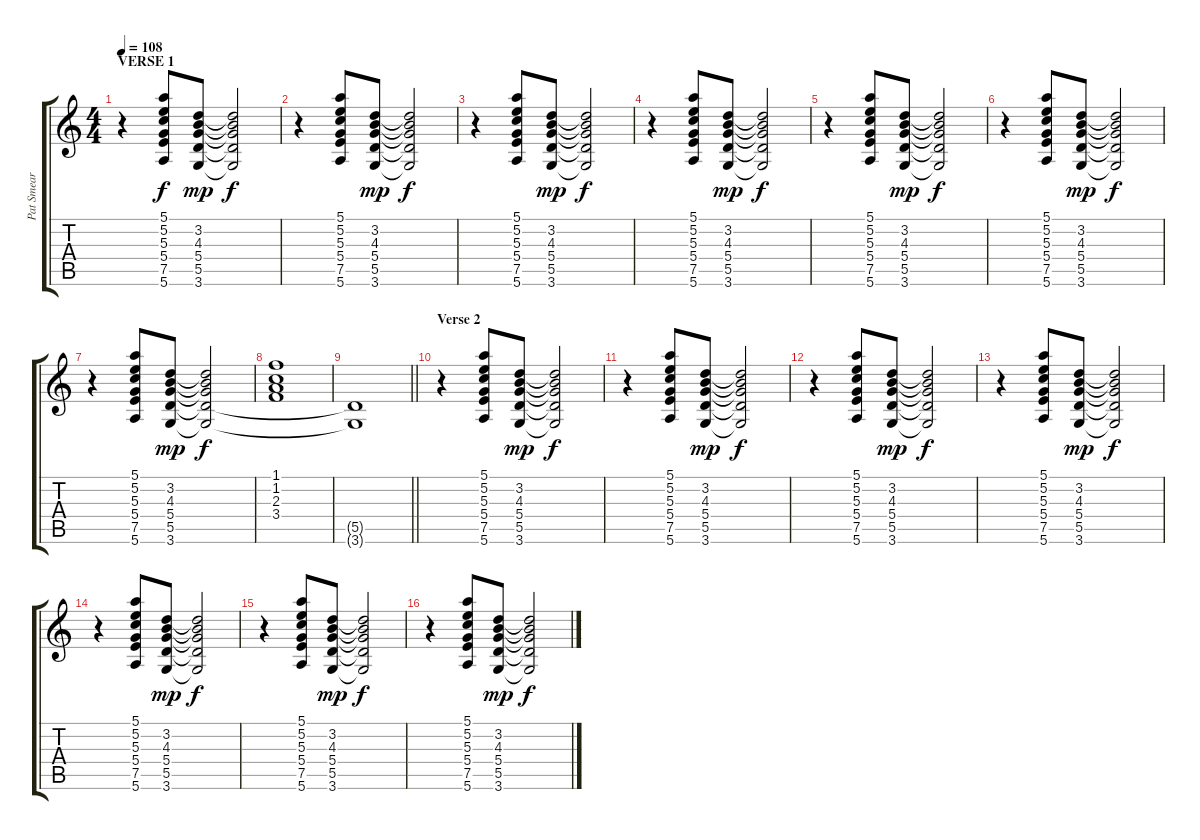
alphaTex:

\track ("Pat Smear" "Pat Smear") {instrument electricguitarjazz}
\staff {score tabs}
\tuning (E4 B3 G3 D3 A2 E2) {hide}
\ts (4 4)
\section ("" "VERSE 1")
\tempo 108
\clef g2
\ks c
r.4{dy f} (5.1 5.2 5.3 5.4 7.5 5.6).8 (3.2 4.3 5.4 5.5 3.6).8{dy mp} (3.2{t} 4.3{t} 5.4{t} 5.5{t} 3.6{t}).2{dy f} |
r.4 (5.1 5.2 5.3 5.4 7.5 5.6).8 (3.2 4.3 5.4 5.5 3.6).8{dy mp} (3.2{t} 4.3{t} 5.4{t} 5.5{t} 3.6{t}).2{dy f} |
r.4 (5.1 5.2 5.3 5.4 7.5 5.6).8 (3.2 4.3 5.4 5.5 3.6).8{dy mp} (3.2{t} 4.3{t} 5.4{t} 5.5{t} 3.6{t}).2{dy f} |
r.4 (5.1 5.2 5.3 5.4 7.5 5.6).8 (3.2 4.3 5.4 5.5 3.6).8{dy mp} (3.2{t} 4.3{t} 5.4{t} 5.5{t} 3.6{t}).2{dy f} |
r.4 (5.1 5.2 5.3 5.4 7.5 5.6).8 (3.2 4.3 5.4 5.5 3.6).8{dy mp} (3.2{t} 4.3{t} 5.4{t} 5.5{t} 3.6{t}).2{dy f} |
r.4 (5.1 5.2 5.3 5.4 7.5 5.6).8 (3.2 4.3 5.4 5.5 3.6).8{dy mp} (3.2{t} 4.3{t} 5.4{t} 5.5{t} 3.6{t}).2{dy f} |
r.4 (5.1 5.2 5.3 5.4 7.5 5.6).8 (3.2 4.3 5.4 5.5 3.6).8{dy mp} (3.2{t} 4.3{t} 5.4{t} 5.5{t} 3.6{t}).2{dy f} |
(1.1 1.2 2.3 3.4).1 |
\barLineRight lightlight
(5.5{t} 3.6{t}).1 |
\section ("" "Verse 2")
r.4 (5.1 5.2 5.3 5.4 7.5 5.6).8 (3.2 4.3 5.4 5.5 3.6).8{dy mp} (3.2{t} 4.3{t} 5.4{t} 5.5{t} 3.6{t}).2{dy f} |
r.4 (5.1 5.2 5.3 5.4 7.5 5.6).8 (3.2 4.3 5.4 5.5 3.6).8{dy mp} (3.2{t} 4.3{t} 5.4{t} 5.5{t} 3.6{t}).2{dy f} |
r.4 (5.1 5.2 5.3 5.4 7.5 5.6).8 (3.2 4.3 5.4 5.5 3.6).8{dy mp} (3.2{t} 4.3{t} 5.4{t} 5.5{t} 3.6{t}).2{dy f} |
r.4 (5.1 5.2 5.3 5.4 7.5 5.6).8 (3.2 4.3 5.4 5.5 3.6).8{dy mp} (3.2{t} 4.3{t} 5.4{t} 5.5{t} 3.6{t}).2{dy f} |
r.4 (5.1 5.2 5.3 5.4 7.5 5.6).8 (3.2 4.3 5.4 5.5 3.6).8{dy mp} (3.2{t} 4.3{t} 5.4{t} 5.5{t} 3.6{t}).2{dy f} |
r.4 (5.1 5.2 5.3 5.4 7.5 5.6).8 (3.2 4.3 5.4 5.5 3.6).8{dy mp} (3.2{t} 4.3{t} 5.4{t} 5.5{t} 3.6{t}).2{dy f} |
r.4 (5.1 5.2 5.3 5.4 7.5 5.6).8 (3.2 4.3 5.4 5.5 3.6).8{dy mp} (3.2{t} 4.3{t} 5.4{t} 5.5{t} 3.6{t}).2{dy f}
